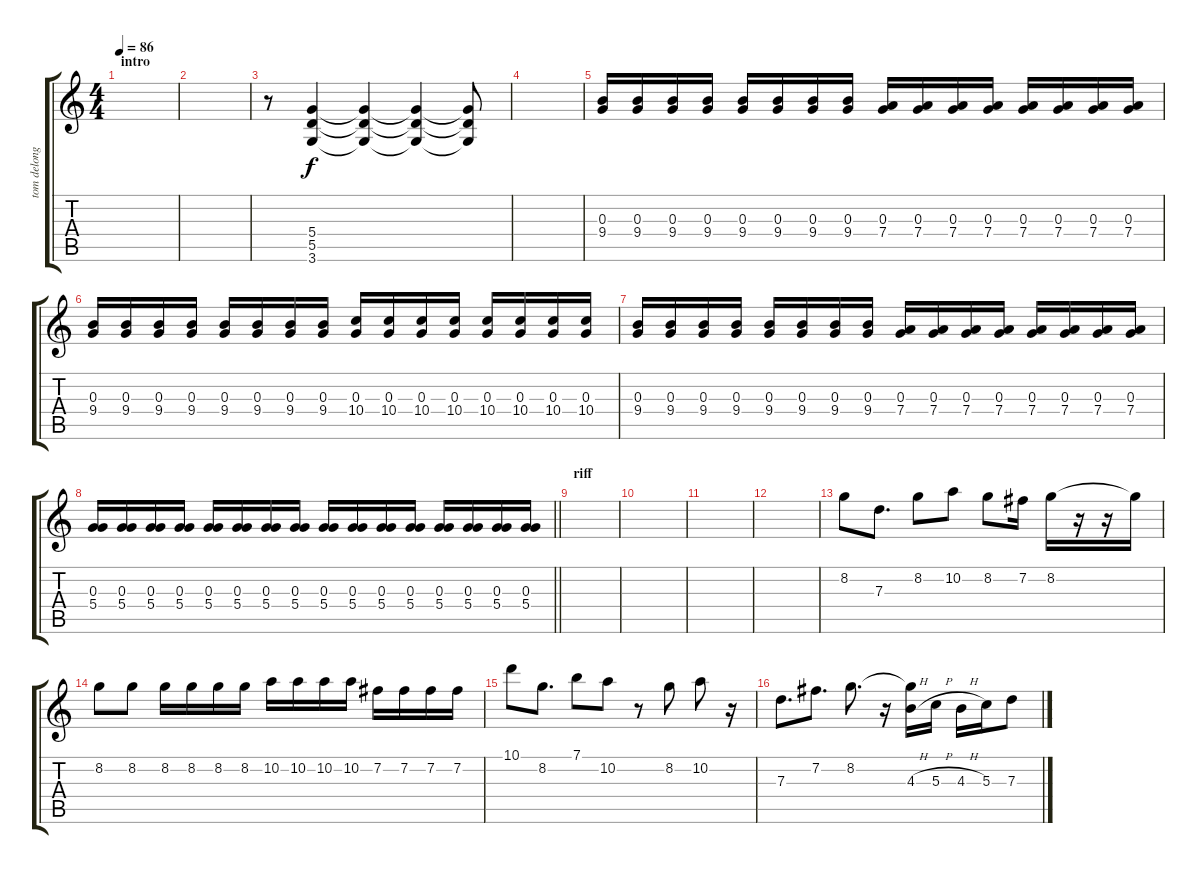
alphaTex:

\track ("tom delong guitare 3" "tom delong") {instrument overdrivenguitar}
\staff {score tabs}
\tuning (E4 B3 G3 D3 A2 E2) {hide}
\ts (4 4)
\section ("" "intro")
\tempo 86
\clef g2
\ks c
|
|
r.8 (5.4 5.5 3.6).4 (5.4{t} 5.5{t} 3.6{t}).4 (5.4{t} 5.5{t} 3.6{t}).4 (5.4{t} 5.5{t} 3.6{t}).8 |
|
(0.3 9.4).16 (0.3 9.4).16 (0.3 9.4).16 (0.3 9.4).16 (0.3 9.4).16 (0.3 9.4).16 (0.3 9.4).16 (0.3 9.4).16 (0.3 7.4).16 (0.3 7.4).16 (0.3 7.4).16 (0.3 7.4).16 (0.3 7.4).16 (0.3 7.4).16 (0.3 7.4).16 (0.3 7.4).16 |
(0.3 9.4).16 (0.3 9.4).16 (0.3 9.4).16 (0.3 9.4).16 (0.3 9.4).16 (0.3 9.4).16 (0.3 9.4).16 (0.3 9.4).16 (0.3 10.4).16 (0.3 10.4).16 (0.3 10.4).16 (0.3 10.4).16 (0.3 10.4).16 (0.3 10.4).16 (0.3 10.4).16 (0.3 10.4).16 |
(0.3 9.4).16 (0.3 9.4).16 (0.3 9.4).16 (0.3 9.4).16 (0.3 9.4).16 (0.3 9.4).16 (0.3 9.4).16 (0.3 9.4).16 (0.3 7.4).16 (0.3 7.4).16 (0.3 7.4).16 (0.3 7.4).16 (0.3 7.4).16 (0.3 7.4).16 (0.3 7.4).16 (0.3 7.4).16 |
\barLineRight lightlight
(0.3 5.4).16 (0.3 5.4).16 (0.3 5.4).16 (0.3 5.4).16 (0.3 5.4).16 (0.3 5.4).16 (0.3 5.4).16 (0.3 5.4).16 (0.3 5.4).16 (0.3 5.4).16 (0.3 5.4).16 (0.3 5.4).16 (0.3 5.4).16 (0.3 5.4).16 (0.3 5.4).16 (0.3 5.4).16 |
\section ("" "riff")
|
|
|
|
8.2.8{volume 13} 7.3.8{d} 8.2.8 10.2.8 8.2.8 7.2.16 8.2.16 r.16 r.16 8.2{t}.16 |
8.2.8 8.2.8 8.2.16 8.2.16 8.2.16 8.2.16 10.2.16 10.2.16 10.2.16 10.2.16 7.2.16 7.2.16 7.2.16 7.2.16 |
10.1.8 8.2.8{d} 7.1.8 10.2.8 r.8 8.2.8 10.2.8 r.16 |
7.3.8{d} 7.2.8{d} 8.2.8{d} r.16 (8.2{t} 4.3{h}).16 5.3{h}.16 4.3{h}.16 5.3.16 7.3.8
